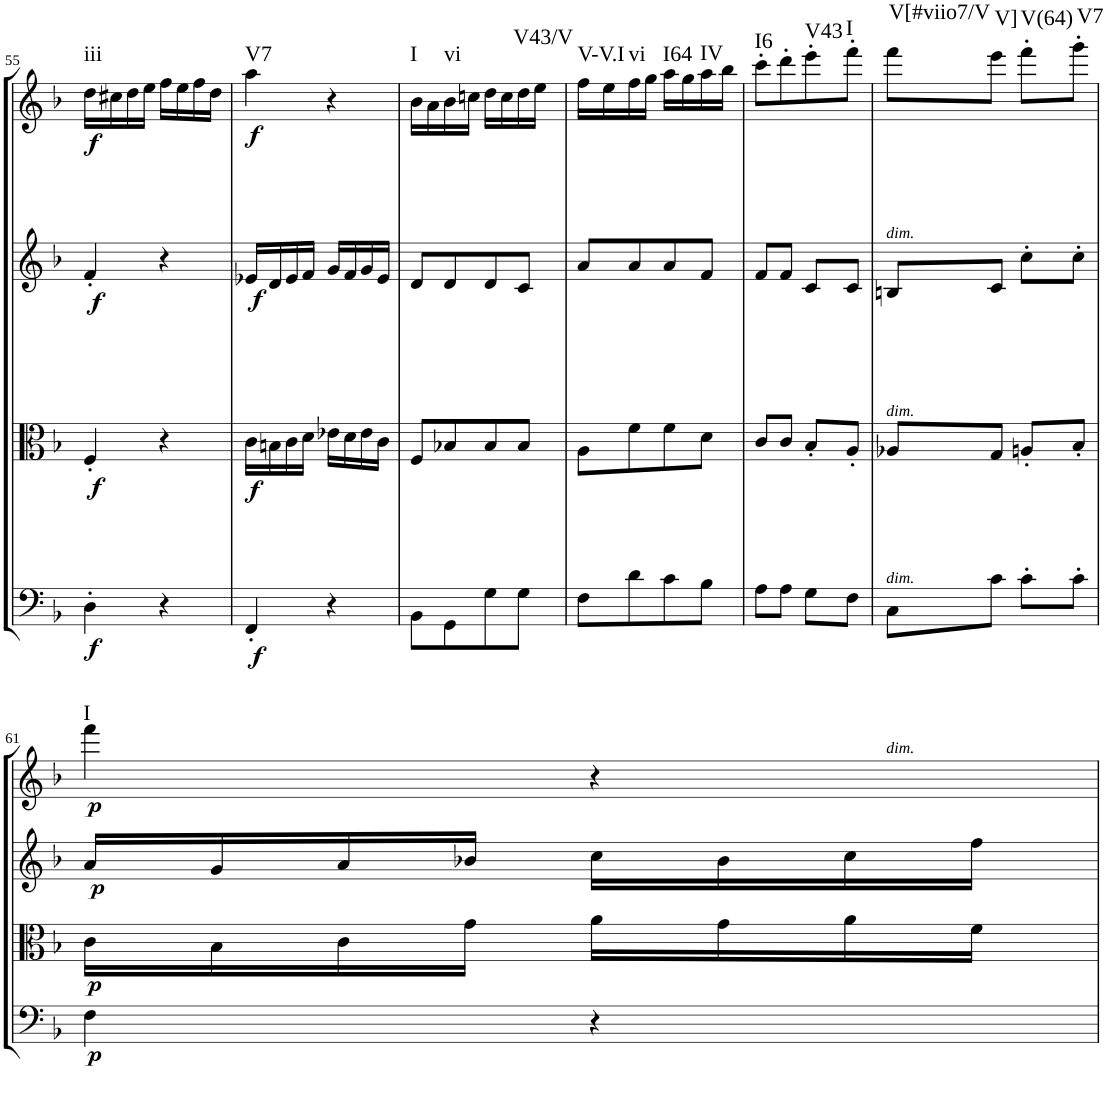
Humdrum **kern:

**kern	**dynam	**kern	**dynam	**kern	**dynam	**kern	**dynam	**harte
*part4	*part4	*part3	*part3	*part2	*part2	*part1	*part1	*part1
*staff4	*staff4	*staff3	*staff3	*staff2	*staff2	*staff1	*staff1	*
*I"Cello	*	*I"Viola	*	*I"2nd Violin	*	*I"1st Violin	*	*
*	*	*I'Vla	*	*I'Vln	*	*I'Vln	*	*
!!LO:PB:g=z
*clefF4	*	*clefC3	*	*clefG2	*	*clefG2	*	*
*k[b-]	*	*k[b-]	*	*k[b-]	*	*k[b-]	*	*
*F:	*	*F:	*	*F:	*	*F:	*	*
*M2/4	*	*M2/4	*	*M2/4	*	*M2/4	*	*
=55	=55	=55	=55	=55	=55	=55	=55	=55
!	!LO:DY:b	!	!LO:DY:b	!	!LO:DY:b	!	!LO:DY:b	!LO:H:kt=iii
4D'\	f	4F'/	f	4f'/	f	16dd\LL	f	N
.	.	.	.	.	.	16cc#X\	.	.
.	.	.	.	.	.	16dd\	.	.
.	.	.	.	.	.	16ee\JJ	.	.
4r	.	4r	.	4r	.	16ff\LL	.	.
.	.	.	.	.	.	16ee\	.	.
.	.	.	.	.	.	16ff\	.	.
.	.	.	.	.	.	16dd\JJ	.	.
=56	=56	=56	=56	=56	=56	=56	=56	=56
!	!LO:DY:b	!	!LO:DY:b	!	!LO:DY:b	!	!LO:DY:b	!LO:H:kt=V7
4FF'/	f	16c\LL	f	16e-X/LL	f	4aa\	f	N
.	.	16Bn\	.	16d/	.	.	.	.
.	.	16c\	.	16e-/	.	.	.	.
.	.	16d\JJ	.	16f/JJ	.	.	.	.
4r	.	16e-X\LL	.	16g/LL	.	4r	.	.
.	.	16d\	.	16f/	.	.	.	.
.	.	16e-\	.	16g/	.	.	.	.
.	.	16c\JJ	.	16e-/JJ	.	.	.	.
=57	=57	=57	=57	=57	=57	=57	=57	=57
!	!	!	!	!	!	!	!	!LO:H:kt=I
8BB-\L	.	8F/L	.	8d/L	.	16b-\LL	.	N
.	.	.	.	.	.	16a\	.	.
!	!	!	!	!	!	!	!	!LO:H:kt=vi
8GG\	.	8B-X/	.	8d/	.	16b-\	.	N
.	.	.	.	.	.	16ccn\JJ	.	.
8G\	.	8B-/	.	8d/	.	16dd\LL	.	.
.	.	.	.	.	.	16cc\	.	.
8G\J	.	8B-/J	.	8c/J	.	16dd\	.	.
!	!	!	!	!	!	!	!	!LO:H:kt=V43/V
.	.	.	.	.	.	16ee\JJ	.	N
=58	=58	=58	=58	=58	=58	=58	=58	=58
!	!	!	!	!	!	!	!	!LO:H:kt=V-V.I
8F\L	.	8A\L	.	8a/L	.	16ff\LL	.	N
.	.	.	.	.	.	16ee\	.	.
!	!	!	!	!	!	!	!	!LO:H:kt=vi
8d\	.	8f\	.	8a/	.	16ff\	.	N
.	.	.	.	.	.	16gg\JJ	.	.
!	!	!	!	!	!	!	!	!LO:H:kt=I64
8c\	.	8f\	.	8a/	.	16aa\LL	.	N
.	.	.	.	.	.	16gg\	.	.
!	!	!	!	!	!	!	!	!LO:H:kt=IV
8B-\J	.	8d\J	.	8f/J	.	16aa\	.	N
.	.	.	.	.	.	16bb-\JJ	.	.
=59	=59	=59	=59	=59	=59	=59	=59	=59
!	!	!	!	!	!	!	!	!LO:H:kt=I6
8A\L	.	8c/L	.	8f/L	.	8ccc'\L	.	N
8A\J	.	8c/J	.	8f/J	.	8ddd'\	.	.
!	!	!	!	!	!	!	!	!LO:H:kt=V43
8G\L	.	8B-'/L	.	8c/L	.	8eee'\	.	N
!	!	!	!	!	!	!	!	!LO:H:kt=I
8F\J	.	8A'/J	.	8c/J	.	8fff'\J	.	N
=60	=60	=60	=60	=60	=60	=60	=60	=60
!	!	!	!	!	!	!LO:TX:b:i:t=dim.	!	!
!	!	!	!	!LO:TX:b:i:t=dim.	!	!	!	!
!	!	!LO:TX:b:i:t=dim.	!	!	!	!	!	!
!LO:TX:b:i:t=dim.	!	!	!	!	!	!	!	!LO:H:kt=V[#viio7/V
8C\L	.	8A-X/L	.	8Bn/L	.	8fff\L	.	N
!	!	!	!	!	!	!	!	!LO:H:kt=V]
8c\J	.	8G/J	.	8c/J	.	8eee\J	.	N
!	!	!	!	!	!	!	!	!LO:H:kt=V(64)
8c'\L	.	8An'/L	.	8cc'\L	.	8fff'\L	.	N
!	!	!	!	!	!	!	!	!LO:H:kt=V7
8c'\J	.	8B-'/J	.	8cc'\J	.	8ggg'\J	.	N
!!LO:LB:g=z
=61	=61	=61	=61	=61	=61	=61	=61	=61
!	!LO:DY:b	!	!LO:DY:b	!	!LO:DY:b	!	!LO:DY:b	!LO:H:kt=I
4F\	p	16c\LL	p	16a/LL	p	4fff\	p	N
.	.	16B-\	.	16g/	.	.	.	.
.	.	16c\	.	16a/	.	.	.	.
.	.	16g\JJ	.	16b-X/JJ	.	.	.	.
4r	.	16a\LL	.	16cc\LL	.	4r	.	.
.	.	16g\	.	16b-\	.	.	.	.
.	.	16a\	.	16cc\	.	.	.	.
.	.	16f\JJ	.	16ff\JJ	.	.	.	.
=	=	=	=	=	=	=	=	=
*-	*-	*-	*-	*-	*-	*-	*-	*-
